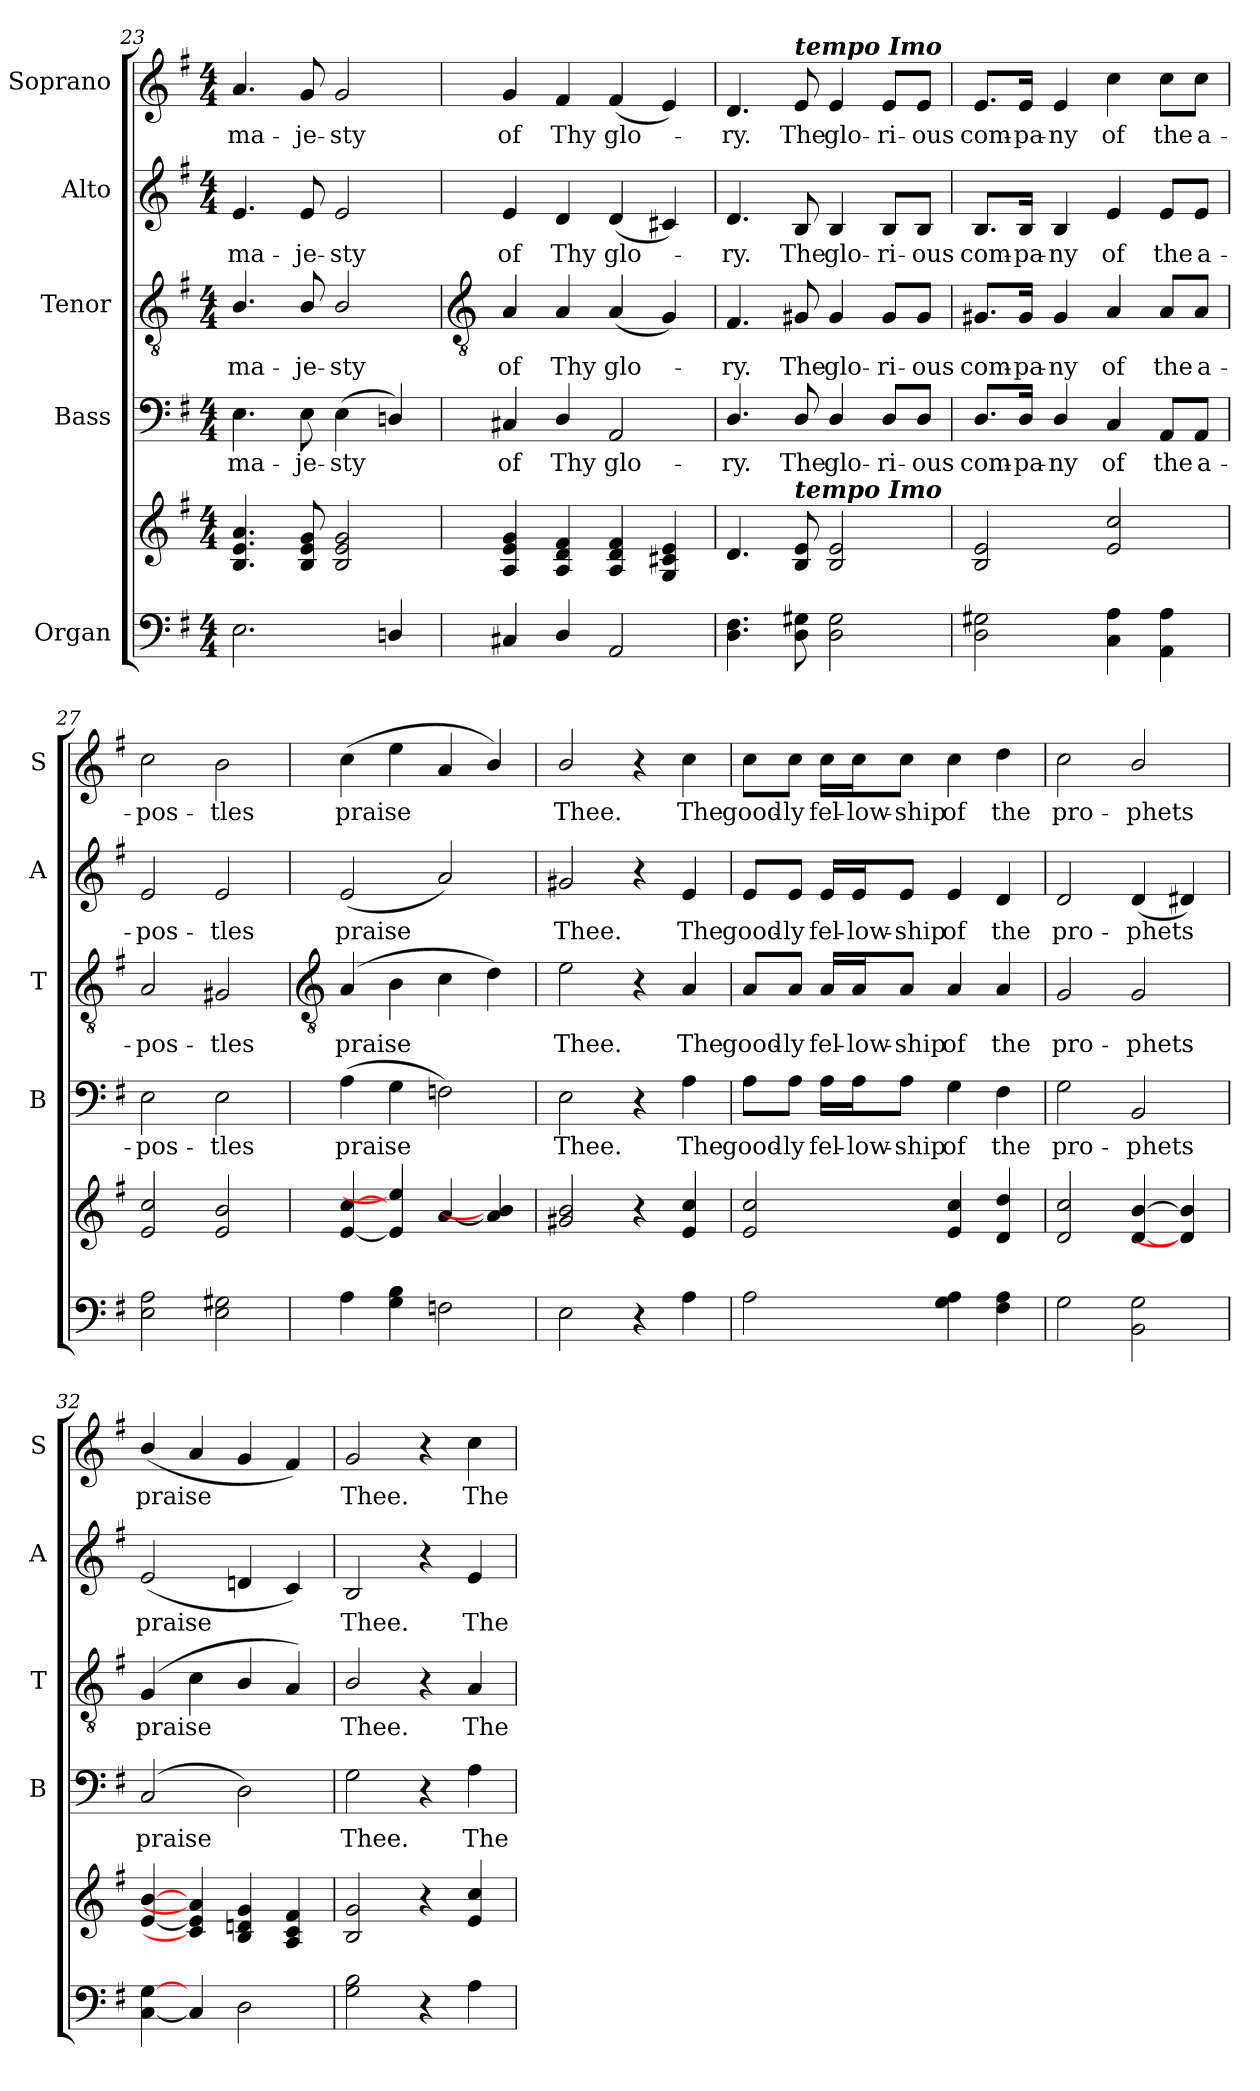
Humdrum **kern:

**kern	**kern	**kern	**text	**kern	**text	**kern	**text	**kern	**text
*part5	*part5	*part4	*part4	*part3	*part3	*part2	*part2	*part1	*part1
*staff6	*staff5	*staff4	*staff4	*staff3	*staff3	*staff2	*staff2	*staff1	*staff1
*I"Organ	*	*I"Bass	*	*I"Tenor	*	*I"Alto	*	*I"Soprano	*
*	*	*I'B	*	*I'T	*	*I'A	*	*I'S	*
*clefF4	*clefG2	*clefF4	*	*clefGv2	*	*clefG2	*	*clefG2	*
*k[f#]	*k[f#]	*k[f#]	*	*k[f#]	*	*k[f#]	*	*k[f#]	*
*G:	*G:	*G:	*	*G:	*	*G:	*	*G:	*
*M4/4	*M4/4	*M4/4	*	*M4/4	*	*M4/4	*	*M4/4	*
=23	=23	=23	=23	=23	=23	=23	=23	=23	=23
!	!	!	!LO:LY:b	!	!LO:LY:b	!	!LO:LY:b	!	!LO:LY:b
2.E	4.B 4.e 4.a	4.E	ma-	4.B/	ma-	4.e	ma-	4.a	ma-
!	!	!	!LO:LY:b	!	!LO:LY:b	!	!LO:LY:b	!	!LO:LY:b
.	8B 8e 8g	8E	-je-	8B/	-je-	8e	-je-	8g	-je-
!	!	!	!LO:LY:b	!	!LO:LY:b	!	!LO:LY:b	!	!LO:LY:b
.	2B 2e 2g	(<4E	-sty	2B/	-sty	2e	-sty	2g	-sty
4Dn/	.	4Dn/)	.	.	.	.	.	.	.
!!LO:LB:g=z
=24	=24	=24	=24	=24	=24	=24	=24	=24	=24
*	*	*	*	*clefGv2	*	*	*	*	*
!	!	!	!LO:LY:b	!	!LO:LY:b	!	!LO:LY:b	!	!LO:LY:b
4C#X	4A 4e 4g	4C#X	of	4A	of	4e	of	4g	of
!	!	!	!LO:LY:b	!	!LO:LY:b	!	!LO:LY:b	!	!LO:LY:b
4D/	4A 4d 4f#	4D/	Thy	4A	Thy	4d	Thy	4f#	Thy
!	!	!	!LO:LY:b	!	!LO:LY:b	!	!LO:LY:b	!	!LO:LY:b
2AA	4A 4d 4f#	2AA	glo-	(<4A	glo-	(<4d	glo-	(<4f#	glo-
.	4G 4c#X 4e	.	.	4G)	.	4c#X)	.	4e)	.
=25	=25	=25	=25	=25	=25	=25	=25	=25	=25
!	!	!	!LO:LY:b	!	!LO:LY:b	!	!LO:LY:b	!	!LO:LY:b
4.D 4.F#	4.d	4.D/	-ry.	4.F#	ry.	4.d	ry.	4.d	ry.
!	!	!	!	!	!	!	!	!LO:TX:a:Bi:t=tempo Imo	!
!	!LO:TX:a:Bi:t=tempo Imo	!	!	!	!	!	!	!	!
!	!	!	!LO:LY:b	!	!LO:LY:b	!	!LO:LY:b	!	!LO:LY:b
8D 8G#X	8B 8e	8D/	The	8G#X	The	8B	The	8e	The
!	!	!	!LO:LY:b	!	!LO:LY:b	!	!LO:LY:b	!	!LO:LY:b
2D 2G#	2B 2e	4D/	glo-	4G#	glo-	4B	glo-	4e	glo-
!	!	!	!LO:LY:b	!	!LO:LY:b	!	!LO:LY:b	!	!LO:LY:b
.	.	8D/L	-ri-	8G#/L	-ri-	8B/L	-ri-	8e/L	-ri-
!	!	!	!LO:LY:b	!	!LO:LY:b	!	!LO:LY:b	!	!LO:LY:b
.	.	8D/J	-ous	8G#/J	-ous	8B/J	-ous	8e/J	-ous
=26	=26	=26	=26	=26	=26	=26	=26	=26	=26
!	!	!	!LO:LY:b	!	!LO:LY:b	!	!LO:LY:b	!	!LO:LY:b
2D 2G#X	2B 2e	8.D/L	com-	8.G#X/L	com-	8.B/L	com-	8.e/L	com-
!	!	!	!LO:LY:b	!	!LO:LY:b	!	!LO:LY:b	!	!LO:LY:b
.	.	16D/Jk	-pa-	16G#/Jk	-pa-	16B/Jk	-pa-	16e/Jk	-pa-
!	!	!	!LO:LY:b	!	!LO:LY:b	!	!LO:LY:b	!	!LO:LY:b
.	.	4D/	-ny	4G#	-ny	4B	-ny	4e	-ny
!	!	!	!LO:LY:b	!	!LO:LY:b	!	!LO:LY:b	!	!LO:LY:b
4C\ 4A\	2e/ 2cc/	4C	of	4A	of	4e	of	4cc	of
!	!	!	!LO:LY:b	!	!LO:LY:b	!	!LO:LY:b	!	!LO:LY:b
4AA\ 4A\	.	8AA/L	the	8A/L	the	8e/L	the	8cc\L	the
!	!	!	!LO:LY:b	!	!LO:LY:b	!	!LO:LY:b	!	!LO:LY:b
.	.	8AA/J	a-	8A/J	a-	8e/J	a-	8cc\J	a-
=27	=27	=27	=27	=27	=27	=27	=27	=27	=27
!	!	!	!LO:LY:b	!	!LO:LY:b	!	!LO:LY:b	!	!LO:LY:b
2E 2A	2e/ 2cc/	2E	-pos-	2A	-pos-	2e	-pos-	2cc	-pos-
!	!	!	!LO:LY:b	!	!LO:LY:b	!	!LO:LY:b	!	!LO:LY:b
2E 2G#X	2e/ 2b/	2E	-tles	2G#X	-tles	2e	-tles	2b	-tles
!!LO:LB:g=z
=28	=28	=28	=28	=28	=28	=28	=28	=28	=28
*	*	*	*	*clefGv2	*	*	*	*	*
!	!	!	!LO:LY:b	!	!LO:LY:b	!	!LO:LY:b	!	!LO:LY:b
4A	[4e/ [4cc/	(>4A	praise	(>4A	praise	(<2e	praise	(>4cc	praise
4G 4B	4e/] 4ee/]	4G	.	4B	.	.	.	4ee	.
2Fn	[4a	2Fn)	.	4c	.	2a)	.	4a	.
.	4a/] 4b/]	.	.	4d)	.	.	.	4b/)	.
=29	=29	=29	=29	=29	=29	=29	=29	=29	=29
!	!	!	!LO:LY:b	!	!LO:LY:b	!	!LO:LY:b	!	!LO:LY:b
2E	2g#X/ 2b/	2E	Thee.	2e	Thee.	2g#X	Thee.	2b/	Thee.
4r	4r	4r	.	4r	.	4r	.	4r	.
!	!	!	!LO:LY:b	!	!LO:LY:b	!	!LO:LY:b	!	!LO:LY:b
4A	4e/ 4cc/	4A	The	4A	The	4e	The	4cc	The
=30	=30	=30	=30	=30	=30	=30	=30	=30	=30
!	!	!	!LO:LY:b	!	!LO:LY:b	!	!LO:LY:b	!	!LO:LY:b
2A	2e/ 2cc/	8A\L	good-	8A/L	good-	8e/L	good-	8cc\L	good-
!	!	!	!LO:LY:b	!	!LO:LY:b	!	!LO:LY:b	!	!LO:LY:b
.	.	8A\J	-ly	8A/J	-ly	8e/J	-ly	8cc\J	-ly
!	!	!	!LO:LY:b	!	!LO:LY:b	!	!LO:LY:b	!	!LO:LY:b
.	.	16A\LL	fel-	16A/LL	fel-	16e/LL	fel-	16cc\LL	fel-
!	!	!	!LO:LY:b	!	!LO:LY:b	!	!LO:LY:b	!	!LO:LY:b
.	.	16A\J	-low-	16A/J	-low-	16e/J	-low-	16cc\J	-low-
!	!	!	!LO:LY:b	!	!LO:LY:b	!	!LO:LY:b	!	!LO:LY:b
.	.	8A\J	-ship	8A/J	-ship	8e/J	-ship	8cc\J	-ship
!	!	!	!LO:LY:b	!	!LO:LY:b	!	!LO:LY:b	!	!LO:LY:b
4G 4A	4e/ 4cc/	4G	of	4A	of	4e	of	4cc	of
!	!	!	!LO:LY:b	!	!LO:LY:b	!	!LO:LY:b	!	!LO:LY:b
4F# 4A	4d 4dd	4F#	the	4A	the	4d	the	4dd	the
=31	=31	=31	=31	=31	=31	=31	=31	=31	=31
!	!	!	!LO:LY:b	!	!LO:LY:b	!	!LO:LY:b	!	!LO:LY:b
2G	2d/ 2cc/	2G	pro-	2G	pro-	2d	pro-	2cc	pro-
!	!	!	!LO:LY:b	!	!LO:LY:b	!	!LO:LY:b	!	!LO:LY:b
2BB\ 2G\	[4d [4b	2BB	-phets	2G	-phets	(<4d	-phets	2b/	-phets
.	4d#] 4b]	.	.	.	.	4d#X)	.	.	.
=32	=32	=32	=32	=32	=32	=32	=32	=32	=32
!	!	!	!LO:LY:b	!	!LO:LY:b	!	!LO:LY:b	!	!LO:LY:b
[4C [4G	[4e/ [4b/	(<2C	praise	(<4G	praise	(<2e	praise	(<4b/	praise
4C]	4c] 4e] 4a]	.	.	4c	.	.	.	4a	.
2D	4B 4dn 4g	2D)	.	4B/	.	4dn	.	4g	.
.	4A 4c 4f#	.	.	4A)	.	4c)	.	4f#)	.
=33	=33	=33	=33	=33	=33	=33	=33	=33	=33
!	!	!	!LO:LY:b	!	!LO:LY:b	!	!LO:LY:b	!	!LO:LY:b
2G 2B	2B 2g	2G	Thee.	2B/	Thee.	2B	Thee.	2g	Thee.
4r	4r	4r	.	4r	.	4r	.	4r	.
!	!	!	!LO:LY:b	!	!LO:LY:b	!	!LO:LY:b	!	!LO:LY:b
4A	4e/ 4cc/	4A	The	4A	The	4e	The	4cc	The
=	=	=	=	=	=	=	=	=	=
*-	*-	*-	*-	*-	*-	*-	*-	*-	*-
